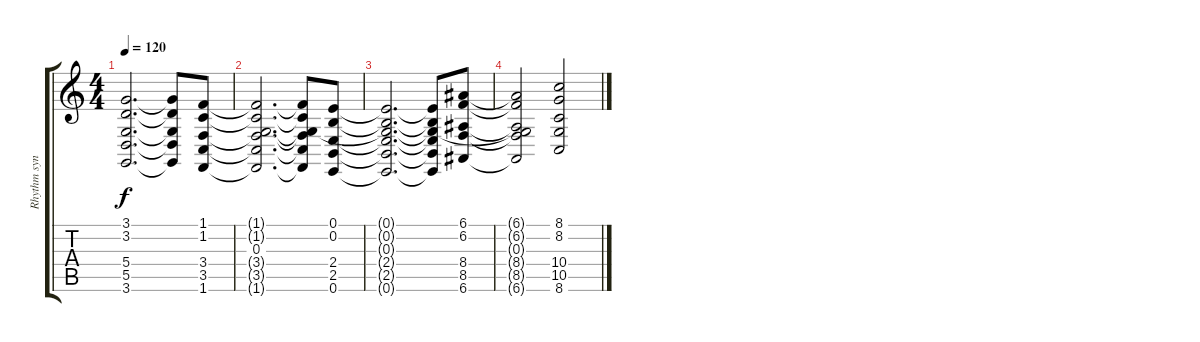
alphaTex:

\track ("Rhythm synth" "Rhythm syn") {instrument lead2sawtooth}
\staff {score tabs}
\tuning (E4 B3 G3 D3 A2 E2) {hide}
\ts (4 4)
\tempo 120
\clef g2
\ks c
(3.1 3.2 5.4 5.5 3.6).2{d dy f} (3.1{t} 3.2{t} 5.4{t} 5.5{t} 3.6{t}).8 (1.1 1.2 3.4 3.5 1.6).8 |
(1.1{t} 1.2{t} 0.3{t} 3.4{t} 3.5{t} 1.6{t}).2{d} (1.1{t} 1.2{t} 0.3{t} 3.4{t} 3.5{t} 1.6{t}).8 (0.1 0.2 2.4 2.5 0.6).8 |
(0.1{t} 0.2{t} 0.3{t} 2.4{t} 2.5{t} 0.6{t}).2{d} (0.1{t} 0.2{t} 0.3{t} 2.4{t} 2.5{t} 0.6{t}).8 (6.1 6.2 8.4 8.5 6.6).8 |
(6.1{t} 6.2{t} 0.3{t} 8.4{t} 8.5{t} 6.6{t}).2 (8.1 8.2 10.4 10.5 8.6).2
